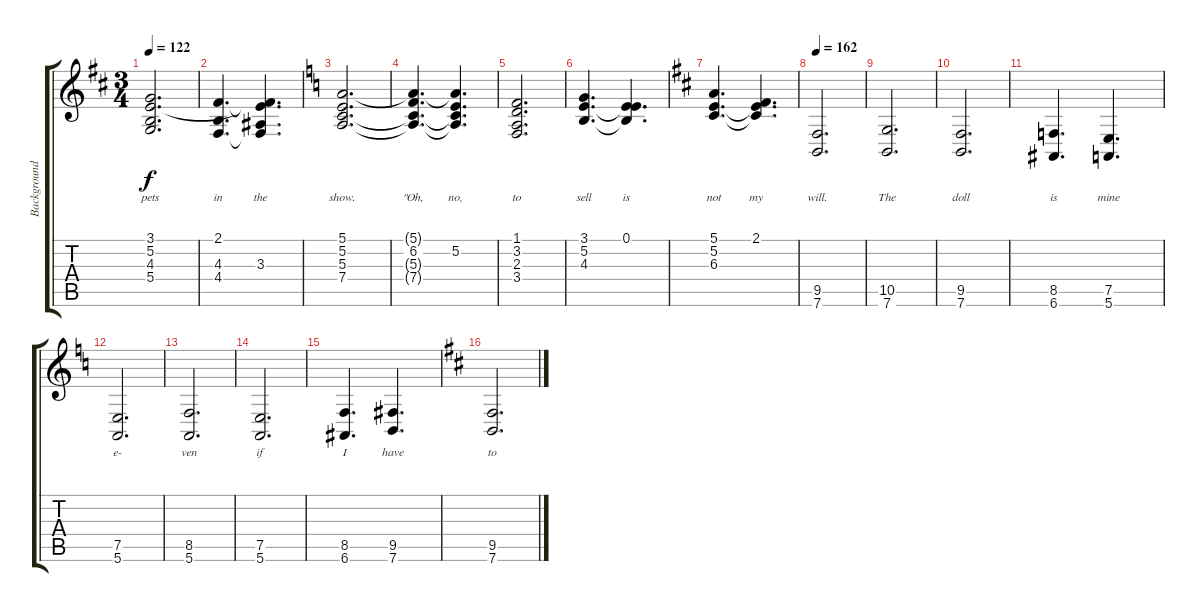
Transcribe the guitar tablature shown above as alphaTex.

\track ("Background Choir Effect" "Background") {instrument choiraahs}
\staff {score tabs}
\tuning (E4 B3 G3 D3 A2 E2) {hide}
\ts (3 4)
\tempo 122
\clef g2
\ks d
(3.1 5.2 4.3 5.4).2{d lyrics (0 "pets") lyrics (1 "") lyrics (2 "") lyrics (3 "") lyrics (4 "") dy f} |
(2.1 4.3 4.4).4{d lyrics (0 "in") lyrics (1 "") lyrics (2 "") lyrics (3 "") lyrics (4 "")} (2.1{t} 5.2{t} 3.3 4.4{t}).4{d lyrics (0 "the") lyrics (1 "") lyrics (2 "") lyrics (3 "") lyrics (4 "")} |
\ks c
(5.1 5.2 5.3 7.4).2{d lyrics (0 "show.") lyrics (1 "") lyrics (2 "") lyrics (3 "") lyrics (4 "")} |
(5.1{t} 6.2 5.3{t} 7.4{t}).4{d lyrics (0 "\"Oh,") lyrics (1 "") lyrics (2 "") lyrics (3 "") lyrics (4 "")} (5.1{t} 5.2 5.3{t} 7.4{t}).4{d lyrics (0 "no,") lyrics (1 "") lyrics (2 "") lyrics (3 "") lyrics (4 "")} |
(1.1 3.2 2.3 3.4).2{d lyrics (0 "to") lyrics (1 "") lyrics (2 "") lyrics (3 "") lyrics (4 "")} |
(3.1 5.2 4.3).4{d lyrics (0 "sell") lyrics (1 "") lyrics (2 "") lyrics (3 "") lyrics (4 "")} (0.1 5.2{t} 4.3{t}).4{d lyrics (0 "is") lyrics (1 "") lyrics (2 "") lyrics (3 "") lyrics (4 "")} |
\ks d
(5.1 5.2 6.3).4{d lyrics (0 "not") lyrics (1 "") lyrics (2 "") lyrics (3 "") lyrics (4 "")} (2.1 5.2{t} 6.3{t}).4{d lyrics (0 "my") lyrics (1 "") lyrics (2 "") lyrics (3 "") lyrics (4 "")} |
\tempo 162
(9.5 7.6).2{d lyrics (0 "will.") lyrics (1 "") lyrics (2 "") lyrics (3 "") lyrics (4 "")} |
(10.5 7.6).2{d lyrics (0 "The") lyrics (1 "") lyrics (2 "") lyrics (3 "") lyrics (4 "")} |
(9.5 7.6).2{d lyrics (0 "doll") lyrics (1 "") lyrics (2 "") lyrics (3 "") lyrics (4 "")} |
(8.5 6.6).4{d lyrics (0 "is") lyrics (1 "") lyrics (2 "") lyrics (3 "") lyrics (4 "")} (7.5 5.6).4{d lyrics (0 "mine") lyrics (1 "") lyrics (2 "") lyrics (3 "") lyrics (4 "")} |
\ks c
(7.5 5.6).2{d lyrics (0 "e-") lyrics (1 "") lyrics (2 "") lyrics (3 "") lyrics (4 "")} |
(8.5 5.6).2{d lyrics (0 "ven") lyrics (1 "") lyrics (2 "") lyrics (3 "") lyrics (4 "")} |
(7.5 5.6).2{d lyrics (0 "if") lyrics (1 "") lyrics (2 "") lyrics (3 "") lyrics (4 "")} |
(8.5 6.6).4{d lyrics (0 "I") lyrics (1 "") lyrics (2 "") lyrics (3 "") lyrics (4 "")} (9.5 7.6).4{d lyrics (0 "have") lyrics (1 "") lyrics (2 "") lyrics (3 "") lyrics (4 "")} |
\ks d
(9.5 7.6).2{d lyrics (0 "to") lyrics (1 "") lyrics (2 "") lyrics (3 "") lyrics (4 "")}
